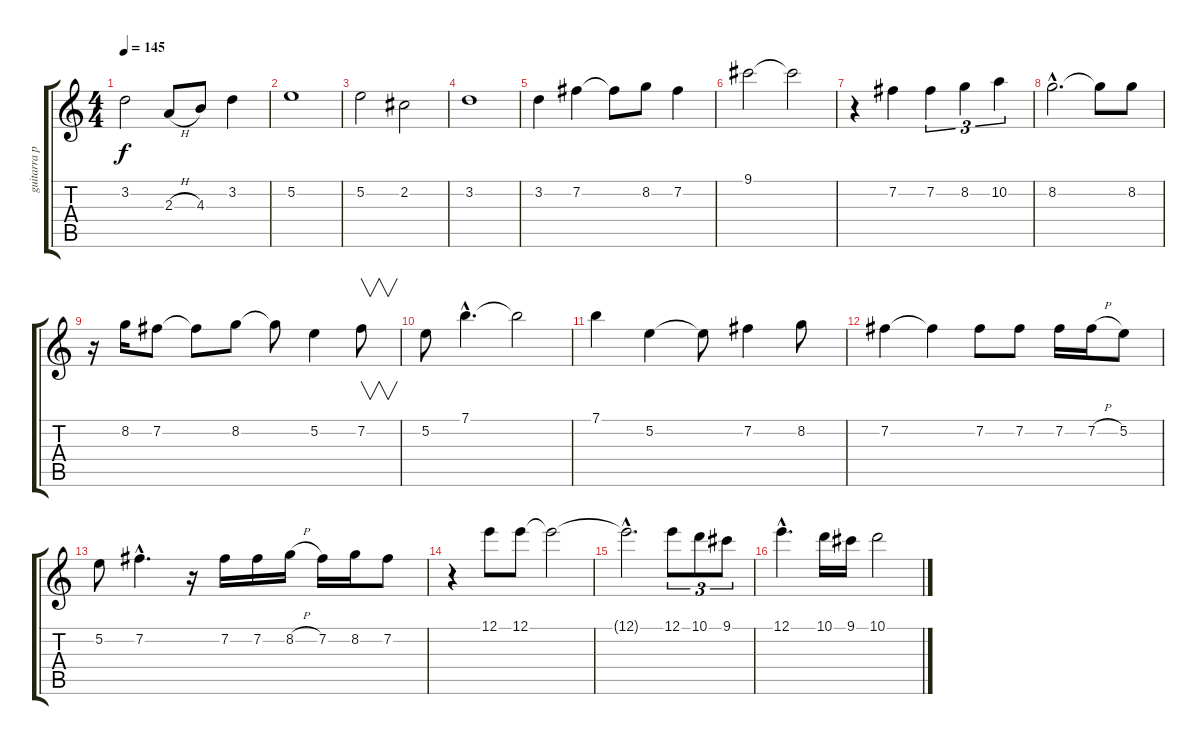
\track ("guitarra punteo" "guitarra p") {instrument distortionguitar}
\staff {score tabs}
\tuning (E4 B3 G3 D3 A2 E2) {hide}
\ts (4 4)
\tempo 145
\clef g2
\ks c
3.2.2{dy f} 2.3{h}.8 4.3.8 3.2.4 |
5.2.1 |
5.2.2 2.2.2 |
3.2.1 |
3.2.4 7.2.4 7.2{t}.8 8.2.8 7.2.4 |
9.1.2 9.1{t}.2 |
r.4 7.2.4 7.2.4{tu (3 2)} 8.2.4{tu (3 2)} 10.2.4{tu (3 2)} |
8.2{hac}.2{d} 8.2{t}.8 8.2.8 |
r.16 8.2.16 7.2.8 7.2{t}.8 8.2.8 8.2{t}.8 5.2.4 7.2.8{v} |
5.2.8 7.1{hac}.4{d} 7.1{t}.2 |
7.1.4 5.2.4 5.2{t}.8 7.2.4 8.2.8 |
7.2.4 7.2{t}.4 7.2.8 7.2.8 7.2.16 7.2{h}.16 5.2.8 |
5.2.8 7.2{hac}.4{d} r.16 7.2.16 7.2.16 8.2{h}.16 7.2.16 8.2.16 7.2.8 |
r.4 12.1.8 12.1.8 12.1{t}.2 |
12.1{hac t}.2{d} 12.1.8{tu (3 2)} 10.1.8{tu (3 2)} 9.1.8{tu (3 2)} |
12.1{hac}.4{d} 10.1.16 9.1.16 10.1.2
